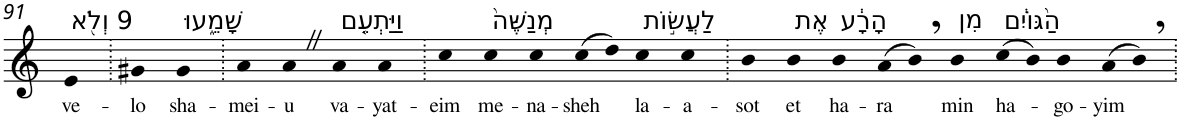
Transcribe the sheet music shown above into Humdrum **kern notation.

**kern	**text
*part1	*part1
*staff1	*staff1
*I"Piano	*
*I'Pno	*
!!LO:PB:g=z
*clefG2	*
*k[]	*
=91	=91
!LO:TX:a:t=9 וְלֹ֖א	!
!	!LO:LY:b
4e	ve-
=92.	=92.
!	!LO:LY:b
4g#X	-lo
!LO:TX:a:t=שָׁמֵ֑עוּ	!
!	!LO:LY:b
4g#	sha-
=93.	=93.
!	!LO:LY:b
4a	-mei-
!	!LO:LY:b
4aZ	-u
!LO:TX:a:t=וַיַּתְעֵ֤ם	!
!	!LO:LY:b
4a	va-
!	!LO:LY:b
4a	-yat-
=94.	=94.
!	!LO:LY:b
4cc	-eim
!LO:TX:a:t=מְנַשֶּׁה֙	!
!	!LO:LY:b
4cc	me-
!	!LO:LY:b
4cc	-na-
!	!LO:LY:b
(>8cc	-sheh
8dd)	.
!LO:TX:a:t=לַעֲשׂ֣וֹת	!
!	!LO:LY:b
4cc	la-
!	!LO:LY:b
4cc	-a-
=95.	=95.
!	!LO:LY:b
4b	-sot
!LO:TX:a:t=אֶת	!
!	!LO:LY:b
4b	et
!LO:TX:a:t=הָרָ֔ע	!
!	!LO:LY:b
4b	ha-
!	!LO:LY:b
(>8a	-ra
8b,)	.
!LO:TX:a:t=מִן	!
!	!LO:LY:b
4b	min
!LO:TX:a:t=הַ֨גּוֹיִ֔ם	!
!	!LO:LY:b
(>8cc	ha-
8b)	.
!	!LO:LY:b
4b	-go-
!	!LO:LY:b
(>8a	-yim
8b,)	.
=.	=.
*-	*-
